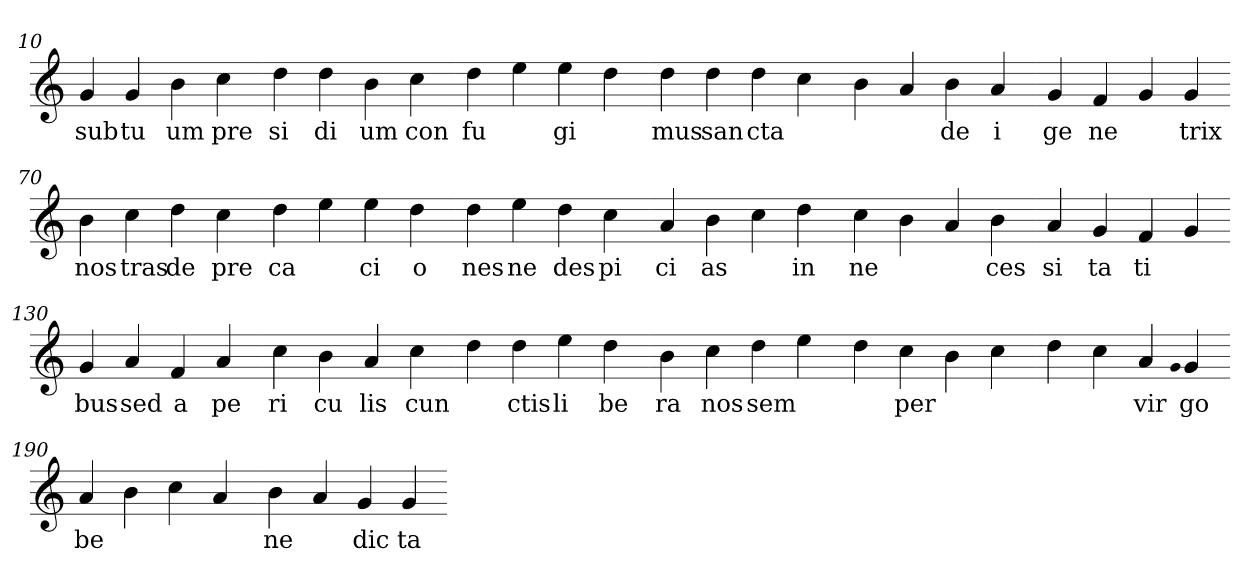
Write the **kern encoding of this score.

**kern	**text
*part1	*part1
*staff1	*staff1
*clefG2	*
=10.	=10.
4g	sub
4g	tu
4b	um
4cc	pre
=20.-	=20.-
4dd	si
4dd	di
4b	um
4cc	con
=30.-	=30.-
4dd	fu
4ee	.
4ee	gi
4dd	.
=40.-	=40.-
4dd	mus
4dd	san
4dd	cta
4cc	.
=50.-	=50.-
4b	.
4a	.
4b	de
4a	i
=60.-	=60.-
4g	ge
4f	ne
4g	.
4g	trix
=70.-	=70.-
4b	nos
4cc	tras
4dd	de
4cc	pre
=80.-	=80.-
4dd	ca
4ee	.
4ee	ci
4dd	o
=90.-	=90.-
4dd	nes
4ee	ne
4dd	des
4cc	pi
=100.-	=100.-
4a	ci
4b	as
4cc	.
4dd	in
=110.-	=110.-
4cc	ne
4b	.
4a	.
4b	ces
=120.-	=120.-
4a	si
4g	ta
4f	ti
4g	.
=130.-	=130.-
4g	bus
4a	sed
4f	a
4a	pe
=140.-	=140.-
4cc	ri
4b	cu
4a	lis
4cc	cun
=150.-	=150.-
4dd	.
4dd	ctis
4ee	li
4dd	be
=160.-	=160.-
4b	ra
4cc	nos
4dd	sem
4ee	.
=170.-	=170.-
4dd	.
4cc	per
4b	.
4cc	.
=180.-	=180.-
4dd	.
4cc	.
4a	vir
qqg	.
4g	go
=190.-	=190.-
4a	be
4b	.
4cc	.
4a	.
=200.-	=200.-
4b	ne
4a	.
4g	dic
4g	ta
=-	=-
*-	*-
